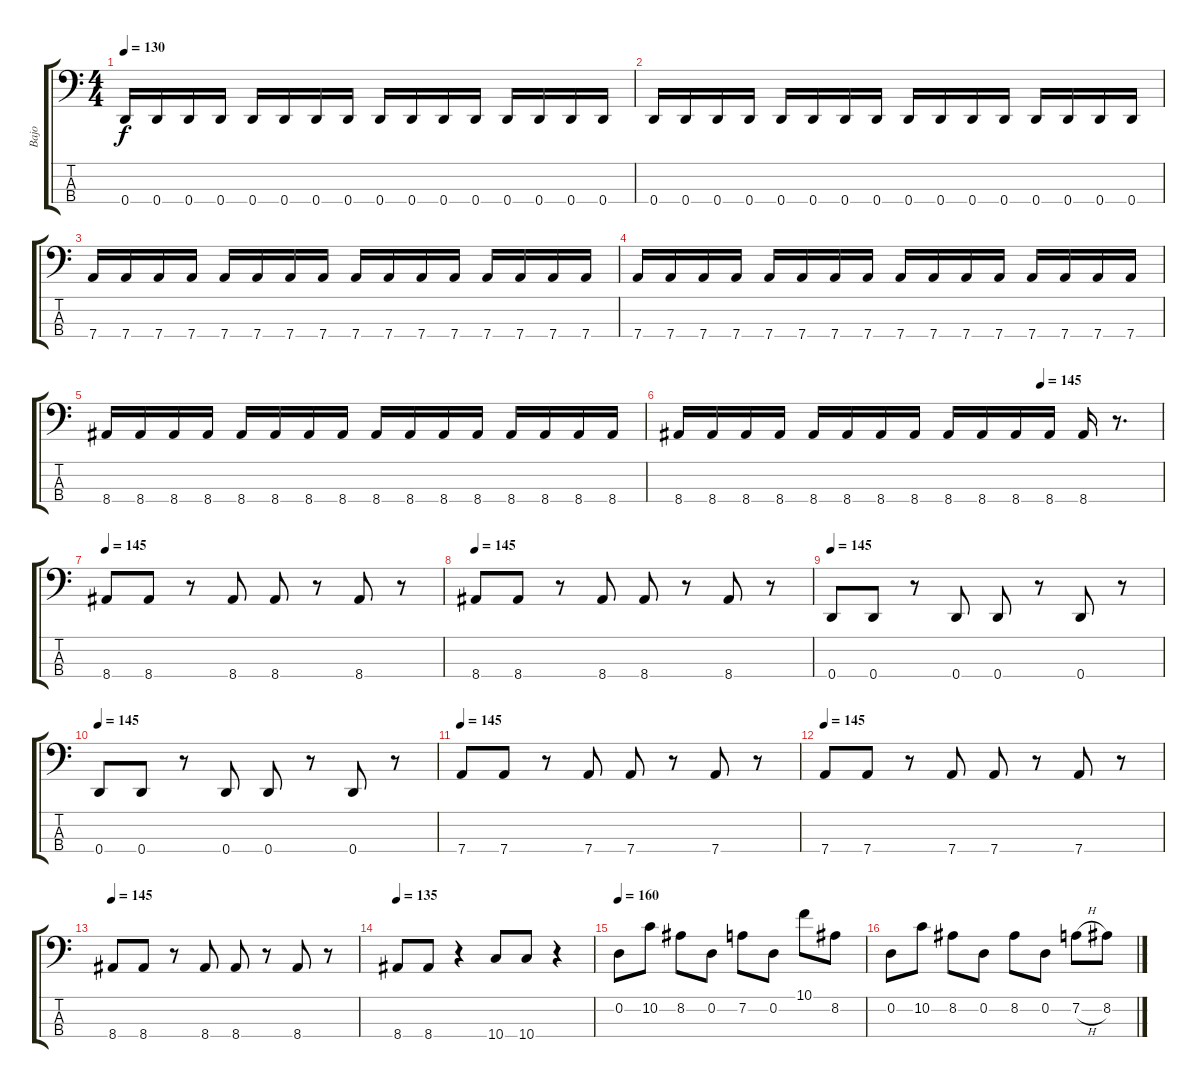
\track ("Bajo" "Bajo") {instrument electricbassfinger}
\staff {score tabs}
\tuning (G2 D2 A1 D1) {hide}
\ts (4 4)
\tempo 130
\clef f4
\ks c
0.4.16{dy f} 0.4.16 0.4.16 0.4.16 0.4.16 0.4.16 0.4.16 0.4.16 0.4.16 0.4.16 0.4.16 0.4.16 0.4.16 0.4.16 0.4.16 0.4.16 |
0.4.16 0.4.16 0.4.16 0.4.16 0.4.16 0.4.16 0.4.16 0.4.16 0.4.16 0.4.16 0.4.16 0.4.16 0.4.16 0.4.16 0.4.16 0.4.16 |
7.4.16 7.4.16 7.4.16 7.4.16 7.4.16 7.4.16 7.4.16 7.4.16 7.4.16 7.4.16 7.4.16 7.4.16 7.4.16 7.4.16 7.4.16 7.4.16 |
7.4.16 7.4.16 7.4.16 7.4.16 7.4.16 7.4.16 7.4.16 7.4.16 7.4.16 7.4.16 7.4.16 7.4.16 7.4.16 7.4.16 7.4.16 7.4.16 |
8.4.16 8.4.16 8.4.16 8.4.16 8.4.16 8.4.16 8.4.16 8.4.16 8.4.16 8.4.16 8.4.16 8.4.16 8.4.16 8.4.16 8.4.16 8.4.16 |
\tempo (145 0.75)
8.4.16 8.4.16 8.4.16 8.4.16 8.4.16 8.4.16 8.4.16 8.4.16 8.4.16 8.4.16 8.4.16 8.4.16 8.4.16 r.8{d} |
\tempo 145
8.4.8 8.4.8 r.8 8.4.8 8.4.8 r.8 8.4.8 r.8 |
\tempo 145
8.4.8 8.4.8 r.8 8.4.8 8.4.8 r.8 8.4.8 r.8 |
\tempo 145
0.4.8 0.4.8 r.8 0.4.8 0.4.8 r.8 0.4.8 r.8 |
\tempo 145
0.4.8 0.4.8 r.8 0.4.8 0.4.8 r.8 0.4.8 r.8 |
\tempo 145
7.4.8 7.4.8 r.8 7.4.8 7.4.8 r.8 7.4.8 r.8 |
\tempo 145
7.4.8 7.4.8 r.8 7.4.8 7.4.8 r.8 7.4.8 r.8 |
\tempo 145
8.4.8 8.4.8 r.8 8.4.8 8.4.8 r.8 8.4.8 r.8 |
\tempo 135
8.4.8 8.4.8 r.4 10.4.8 10.4.8 r.4 |
\tempo 160
0.2.8 10.2.8 8.2.8 0.2.8 7.2.8 0.2.8 10.1.8 8.2.8 |
0.2.8 10.2.8 8.2.8 0.2.8 8.2.8 0.2.8 7.2{h}.8 8.2.8
